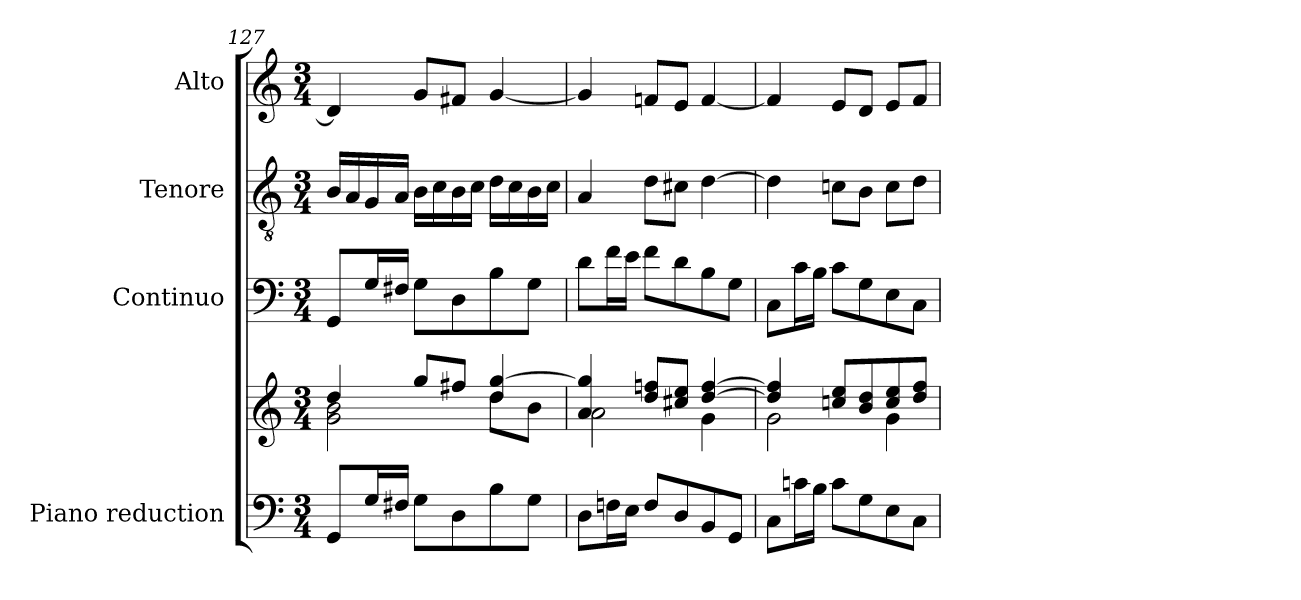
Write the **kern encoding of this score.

**kern	**kern	**kern	**kern	**kern
*part4	*part4	*part3	*part2	*part1
*staff5	*staff4	*staff3	*staff2	*staff1
*I"Piano reduction	*	*I"Continuo	*I"Tenore	*I"Alto
*I'Pno	*	*	*	*
*clefF4	*clefG2	*clefF4	*clefGv2	*clefG2
*k[]	*k[]	*k[]	*k[]	*k[]
*M3/4	*M3/4	*M3/4	*M3/4	*M3/4
=127	=127	=127	=127	=127
*	*^	*	*	*
8GG/L	4dd/	2g\ 2b\	8GG/L	16B/LL	4d/]
.	.	.	.	16A/	.
16G/L	.	.	16G/L	16G/	.
16F#X/JJ	.	.	16F#X/JJ	16A/JJ	.
8G\L	8gg/L	.	8G\L	16B\LL	8g/L
.	.	.	.	16c\	.
8D\	8ff#X/J	.	8D\	16B\	8f#X/J
.	.	.	.	16c\JJ	.
8B\	4dd/ [4gg/	8dd\L	8B\	16d\LL	[4g/
.	.	.	.	16c\	.
8G\J	.	8b\J	8G\J	16B\	.
.	.	.	.	16c\JJ	.
=128	=128	=128	=128	=128	=128
8D\L	4a/ 4gg/]	2a\	8d\L	4A/	4g/]
16Fn\L	.	.	16f\L	.	.
16E\JJ	.	.	16e\JJ	.	.
8F/L	8dd/ 8ffn/L	.	8f\L	8d\L	8fn/L
8D/	8cc#X/ 8ee/J	.	8d\	8c#X\J	8e/J
8BB/	[4dd/ [4ff/	4g\	8B\	[4d\	[4f/
8GG/J	.	.	8G\J	.	.
=129	=129	=129	=129	=129	=129
8C\L	4dd/] 4ff/]	2g\	8C\L	4d\]	4f/]
16cn\L	.	.	16c\L	.	.
16B\JJ	.	.	16B\JJ	.	.
8c\L	8ccn/ 8ee/L	.	8c\L	8cn\L	8e/L
8G\	8b/ 8dd/	.	8G\	8B\J	8d/J
8E\	8cc/ 8ee/	4g\	8E\	8c\L	8e/L
8C\J	8dd/ 8ff/J	.	8C\J	8d\J	8f/J
*	*v	*v	*	*	*
=	=	=	=	=
*-	*-	*-	*-	*-
